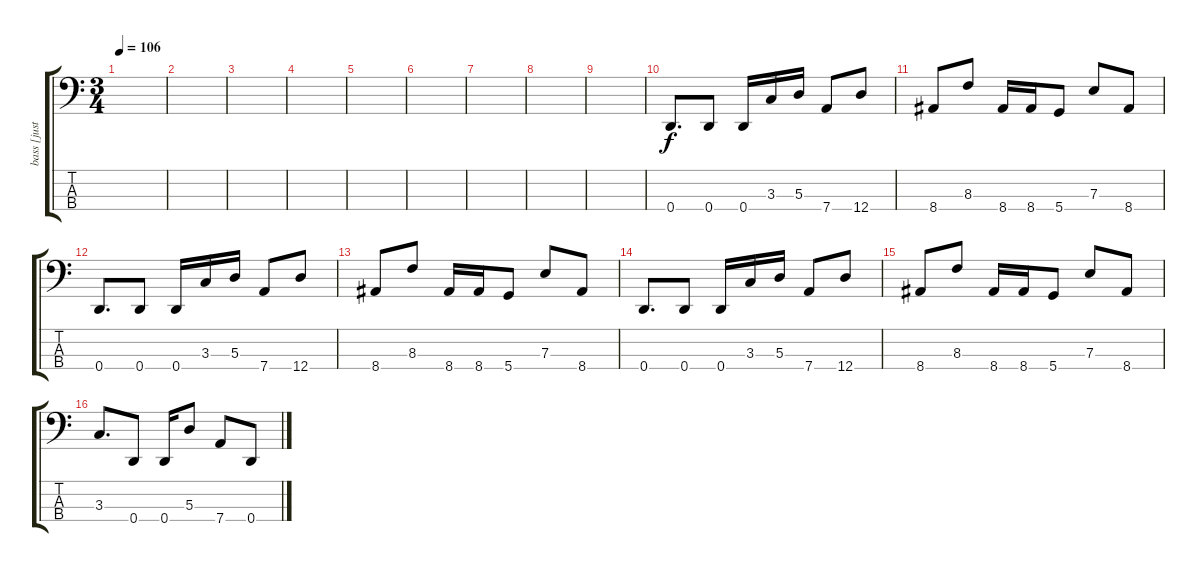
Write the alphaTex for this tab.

\track ("bass [justin chancellor]" "bass [just") {instrument electricbassfinger}
\staff {score tabs}
\tuning (G2 D2 A1 D1) {hide}
\ts (3 4)
\tempo 106
\clef f4
\ks c
|
|
|
|
|
|
|
|
|
0.4.8{d} 0.4.8 0.4.16 3.3.16 5.3.16 7.4.8 12.4.8 |
8.4.8 8.3.8 8.4.16 8.4.16 5.4.8 7.3.8 8.4.8 |
0.4.8{d} 0.4.8 0.4.16 3.3.16 5.3.16 7.4.8 12.4.8 |
8.4.8 8.3.8 8.4.16 8.4.16 5.4.8 7.3.8 8.4.8 |
0.4.8{d} 0.4.8 0.4.16 3.3.16 5.3.16 7.4.8 12.4.8 |
8.4.8 8.3.8 8.4.16 8.4.16 5.4.8 7.3.8 8.4.8 |
3.3.8{d} 0.4.8 0.4.16 5.3.8 7.4.8 0.4.8
